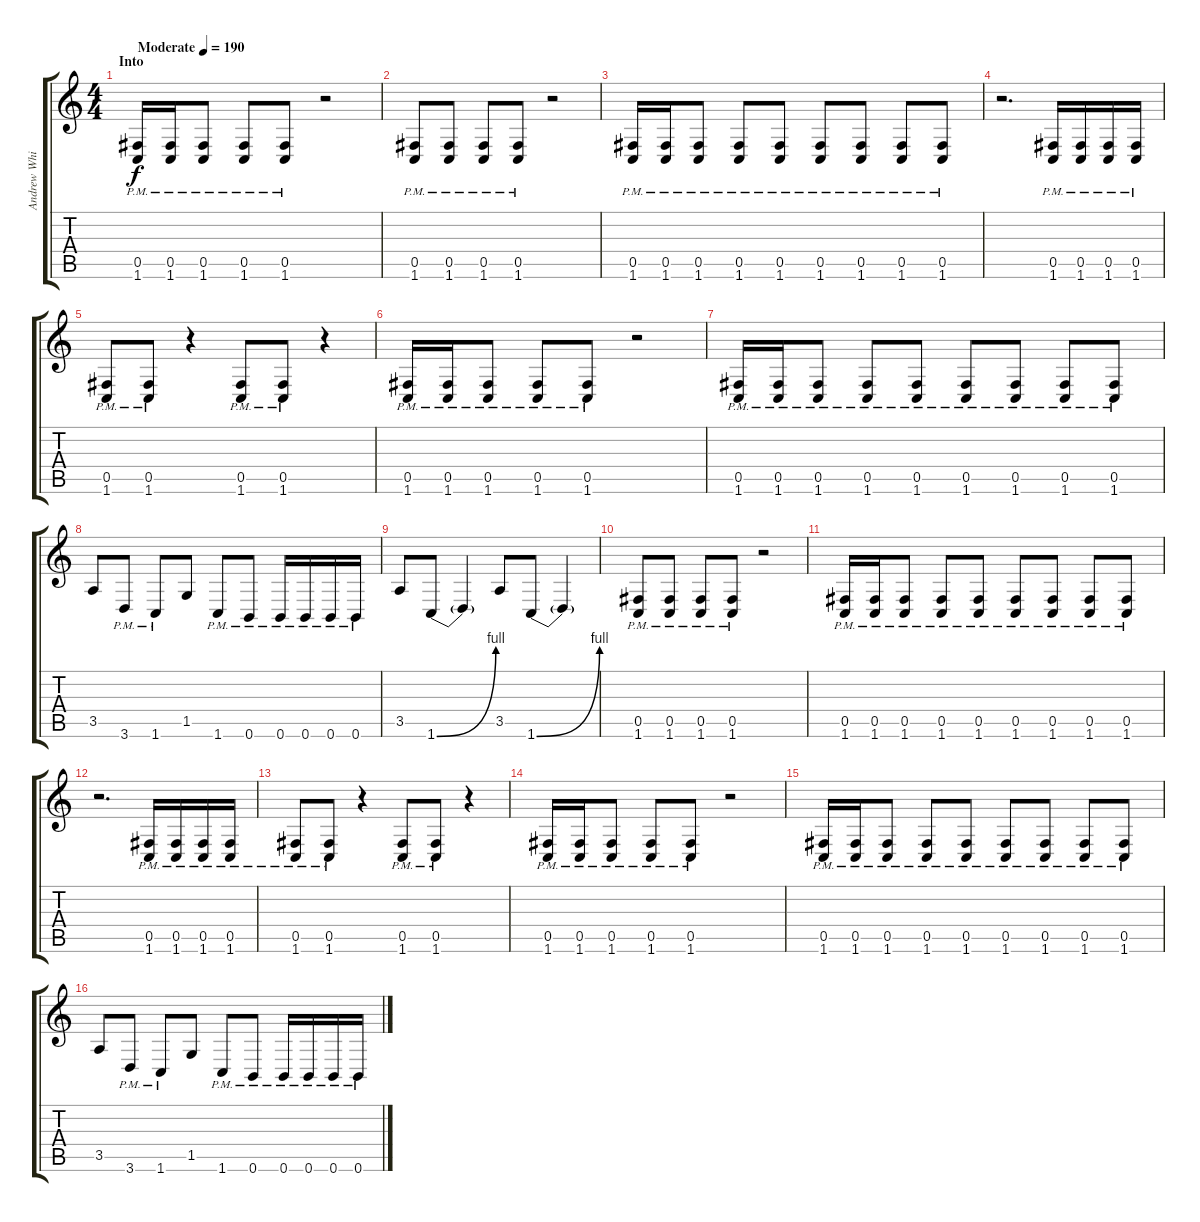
\track ("Andrew Whiting" "Andrew Whi") {instrument distortionguitar}
\staff {score tabs}
\tuning (Db4 Ab3 E3 B2 Gb2 B1) {hide}
\ts (4 4)
\section ("" "Into")
\tempo (190 "Moderate")
\clef g2
\ks c
(0.5{pm} 1.6{pm}).16{dy f instrument distortionguitar} (0.5{pm} 1.6{pm}).16 (0.5{pm} 1.6{pm}).8 (0.5{pm} 1.6{pm}).8 (0.5{pm} 1.6{pm}).8 r.2 |
(0.5{pm} 1.6{pm}).8 (0.5{pm} 1.6{pm}).8 (0.5{pm} 1.6{pm}).8 (0.5{pm} 1.6{pm}).8 r.2 |
(0.5{pm} 1.6{pm}).16 (0.5{pm} 1.6{pm}).16 (0.5{pm} 1.6{pm}).8 (0.5{pm} 1.6{pm}).8 (0.5{pm} 1.6{pm}).8 (0.5{pm} 1.6{pm}).8 (0.5{pm} 1.6{pm}).8 (0.5{pm} 1.6{pm}).8 (0.5{pm} 1.6{pm}).8 |
r.2{d} (0.5{pm} 1.6{pm}).16 (0.5{pm} 1.6{pm}).16 (0.5{pm} 1.6{pm}).16 (0.5{pm} 1.6{pm}).16 |
(0.5{pm} 1.6{pm}).8 (0.5{pm} 1.6{pm}).8 r.4 (0.5{pm} 1.6{pm}).8 (0.5{pm} 1.6{pm}).8 r.4 |
(0.5{pm} 1.6{pm}).16 (0.5{pm} 1.6{pm}).16 (0.5{pm} 1.6{pm}).8 (0.5{pm} 1.6{pm}).8 (0.5{pm} 1.6{pm}).8 r.2 |
(0.5{pm} 1.6{pm}).16 (0.5{pm} 1.6{pm}).16 (0.5{pm} 1.6{pm}).8 (0.5{pm} 1.6{pm}).8 (0.5{pm} 1.6{pm}).8 (0.5{pm} 1.6{pm}).8 (0.5{pm} 1.6{pm}).8 (0.5{pm} 1.6{pm}).8 (0.5{pm} 1.6{pm}).8 |
3.5.8 3.6{pm}.8 1.6{pm}.8 1.5.8 1.6{pm}.8 0.6{pm}.8 0.6{pm}.16 0.6{pm}.16 0.6{pm}.16 0.6{pm}.16 |
3.5.8 1.6{be (bend 0 0 60 4)}.8 1.6{t}.4 3.5.8 1.6{be (bend 0 0 60 4)}.8 1.6{t}.4 |
(0.5{pm} 1.6{pm}).8 (0.5{pm} 1.6{pm}).8 (0.5{pm} 1.6{pm}).8 (0.5{pm} 1.6{pm}).8 r.2 |
(0.5{pm} 1.6{pm}).16 (0.5{pm} 1.6{pm}).16 (0.5{pm} 1.6{pm}).8 (0.5{pm} 1.6{pm}).8 (0.5{pm} 1.6{pm}).8 (0.5{pm} 1.6{pm}).8 (0.5{pm} 1.6{pm}).8 (0.5{pm} 1.6{pm}).8 (0.5{pm} 1.6{pm}).8 |
r.2{d} (0.5{pm} 1.6{pm}).16 (0.5{pm} 1.6{pm}).16 (0.5{pm} 1.6{pm}).16 (0.5{pm} 1.6{pm}).16 |
(0.5{pm} 1.6{pm}).8 (0.5{pm} 1.6{pm}).8 r.4 (0.5{pm} 1.6{pm}).8 (0.5{pm} 1.6{pm}).8 r.4 |
(0.5{pm} 1.6{pm}).16 (0.5{pm} 1.6{pm}).16 (0.5{pm} 1.6{pm}).8 (0.5{pm} 1.6{pm}).8 (0.5{pm} 1.6{pm}).8 r.2 |
(0.5{pm} 1.6{pm}).16 (0.5{pm} 1.6{pm}).16 (0.5{pm} 1.6{pm}).8 (0.5{pm} 1.6{pm}).8 (0.5{pm} 1.6{pm}).8 (0.5{pm} 1.6{pm}).8 (0.5{pm} 1.6{pm}).8 (0.5{pm} 1.6{pm}).8 (0.5{pm} 1.6{pm}).8 |
3.5.8 3.6{pm}.8 1.6{pm}.8 1.5.8 1.6{pm}.8 0.6{pm}.8 0.6{pm}.16 0.6{pm}.16 0.6{pm}.16 0.6{pm}.16
